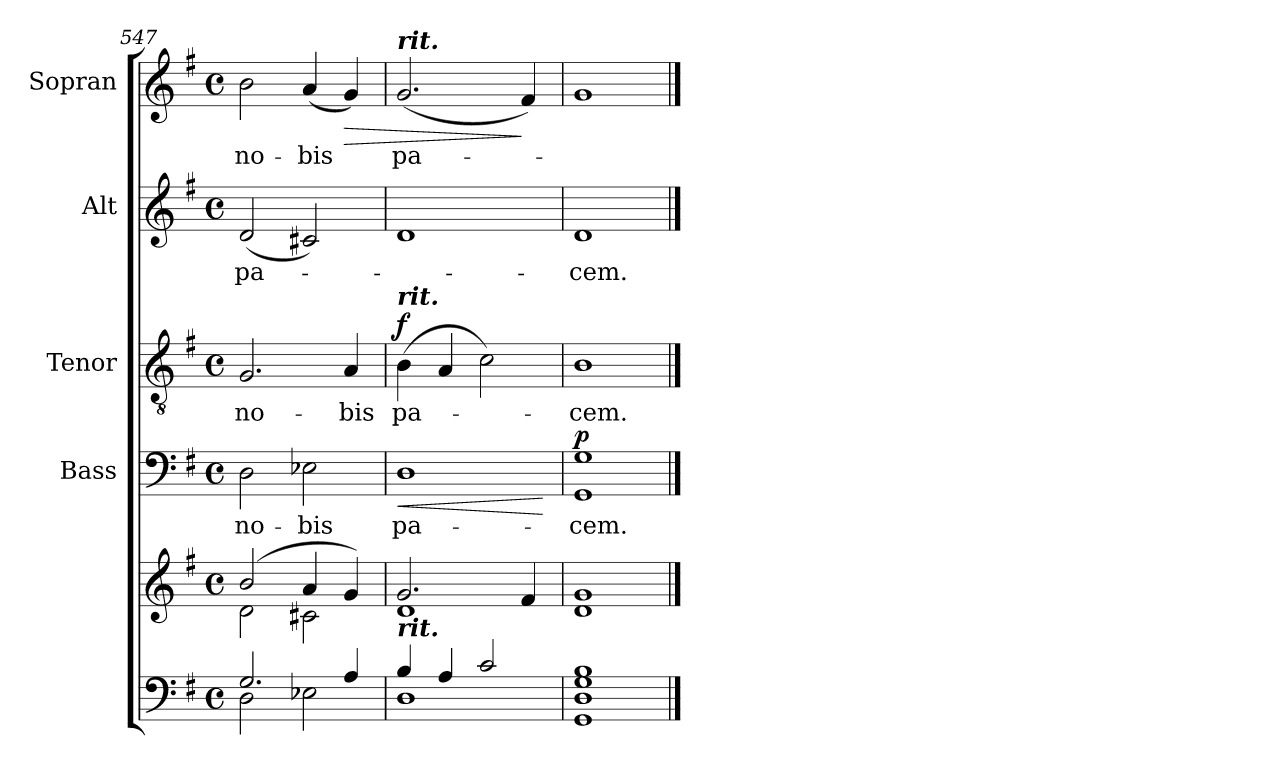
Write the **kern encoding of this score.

**kern	**kern	**kern	**text	**dynam	**kern	**text	**dynam	**kern	**text	**kern	**text	**dynam
*part5	*part5	*part4	*part4	*part4	*part3	*part3	*part3	*part2	*part2	*part1	*part1	*part1
*staff6	*staff5	*staff4	*staff4	*staff4	*staff3	*staff3	*staff3	*staff2	*staff2	*staff1	*staff1	*staff1
*	*	*I"Bass	*	*	*I"Tenor	*	*	*I"Alt	*	*I"Sopran	*	*
*	*	*I'B.	*	*	*I'T.	*	*	*I'A.	*	*I'S.	*	*
*clefF4	*clefG2	*clefF4	*	*	*clefGv2	*	*	*clefG2	*	*clefG2	*	*
*k[f#]	*k[f#]	*k[f#]	*	*	*k[f#]	*	*	*k[f#]	*	*k[f#]	*	*
*G:	*G:	*G:	*	*	*G:	*	*	*G:	*	*G:	*	*
*M4/4	*M4/4	*M4/4	*	*	*M4/4	*	*	*M4/4	*	*M4/4	*	*
*met(c)	*met(c)	*met(c)	*	*	*met(c)	*	*	*met(c)	*	*met(c)	*	*
=547	=547	=547	=547	=547	=547	=547	=547	=547	=547	=547	=547	=547
*^	*^	*	*	*	*	*	*	*	*	*	*	*
!	!	!	!	!	!LO:LY:b	!	!	!LO:LY:b	!	!	!LO:LY:b	!	!LO:LY:b	!
2.G/	2D\	(2b/	2d\	2D\	no-	.	2.G/	no-	.	(<2d/	pa-	2b\	no-	.
!	!	!	!	!	!LO:LY:b	!	!	!	!	!	!	!	!LO:LY:b	!
.	2E-X\	4a/	2c#X\	2E-X\	-bis	.	.	.	.	2c#X/)	.	(<4a/	-bis	.
!	!	!	!	!	!	!	!	!LO:LY:b	!	!	!	!	!	!LO:HP:b
4A/	.	4g/)	.	.	.	.	4A/	-bis	.	.	.	4g/)	.	>
=548	=548	=548	=548	=548	=548	=548	=548	=548	=548	=548	=548	=548	=548	=548
!	!	!	!	!	!	!	!	!	!	!	!	!LO:TX:a:Bi:t=rit.	!	!
!	!	!	!	!	!	!	!LO:TX:a:Bi:t=rit.	!	!	!	!	!	!	!
!	!	!LO:TX:b:Bi:t=rit.	!	!	!	!	!	!	!	!	!	!	!	!
!	!	!	!	!	!LO:LY:b	!LO:HP:b	!	!	!	!	!	!	!	!
!	!	!	!	!	!	!LO:HP:n=1:b	!	!LO:LY:b	!LO:DY:a	!	!	!	!LO:LY:b	!
4B/	1D	2.g/	1d	1D	pa-	< >	(>4B\	pa-	f	1d	.	(<2.g/	pa-	.
4A/	.	.	.	.	.	.	4A/	.	.	.	.	.	.	.
2c/	.	.	.	.	.	.	2c\)	.	.	.	.	.	.	.
.	.	4f#/	.	.	.	.	.	.	.	.	.	4f#/)	.	]
*v	*v	*	*	*	*	*	*	*	*	*	*	*	*	*
*	*v	*v	*	*	*	*	*	*	*	*	*	*	*
.	.	.	.	[	.	.	.	.	.	.	.	.
=549	=549	=549	=549	=549	=549	=549	=549	=549	=549	=549	=549	=549
*^	*^	*	*	*	*	*	*	*	*	*	*	*
!	!	!	!	!	!LO:LY:b	!LO:DY:a	!	!LO:LY:b	!	!	!LO:LY:b	!	!	!
1G 1B	1GG 1D	1g	1d	1GG 1G	-cem.	p	1B	-cem.	.	1d	-cem.	1g	.	.
*v	*v	*	*	*	*	*	*	*	*	*	*	*	*	*
*	*v	*v	*	*	*	*	*	*	*	*	*	*	*
.	.	.	.	]	.	.	.	.	.	.	.	.
==	==	==	==	==	==	==	==	==	==	==	==	==
*-	*-	*-	*-	*-	*-	*-	*-	*-	*-	*-	*-	*-
